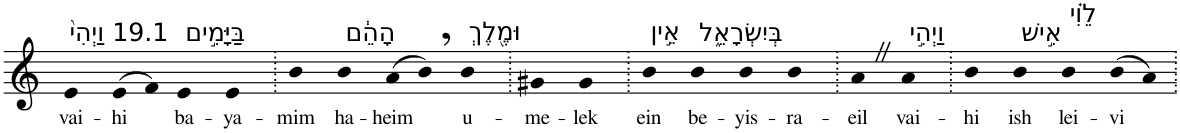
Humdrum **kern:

**kern	**text
*part1	*part1
*staff1	*staff1
*I"Piano	*
*I'Pno	*
*clefG2	*
*k[]	*
=1	=1
!LO:TX:a:t=19.1 וַיְהִי֙	!
!	!LO:LY:b
4e	vai-
!	!LO:LY:b
(>8e	-hi
8f)	.
!LO:TX:a:t=בַּיָּמִ֣ים	!
!	!LO:LY:b
4e	ba-
!	!LO:LY:b
4e	-ya-
=2.	=2.
!	!LO:LY:b
4b	-mim
!LO:TX:a:t=הָהֵ֔ם	!
!	!LO:LY:b
4b	ha-
!	!LO:LY:b
(>8a	-heim
8b,)	.
!LO:TX:a:t=וּמֶ֖לֶךְ	!
!	!LO:LY:b
4b	u-
=3.	=3.
!	!LO:LY:b
4g#X	-me-
!	!LO:LY:b
4g#	-lek
=4.	=4.
!LO:TX:a:t=אֵ֣ין	!
!	!LO:LY:b
4b	ein
!LO:TX:a:t=בְּיִשְׂרָאֵ֑ל	!
!	!LO:LY:b
4b	be-
!	!LO:LY:b
4b	-yis-
!	!LO:LY:b
4b	-ra-
=5.	=5.
!	!LO:LY:b
4aZ	-eil
!LO:TX:a:t=וַיְהִ֣י	!
!	!LO:LY:b
4a	vai-
=6.	=6.
!	!LO:LY:b
4b	-hi
!LO:TX:a:t=אִ֣ישׁ	!
!	!LO:LY:b
4b	ish
!LO:TX:a:t=לֵוִ֗י	!
!	!LO:LY:b
4b	lei-
!	!LO:LY:b
(>8b	-vi
8a)	.
=.	=.
*-	*-
